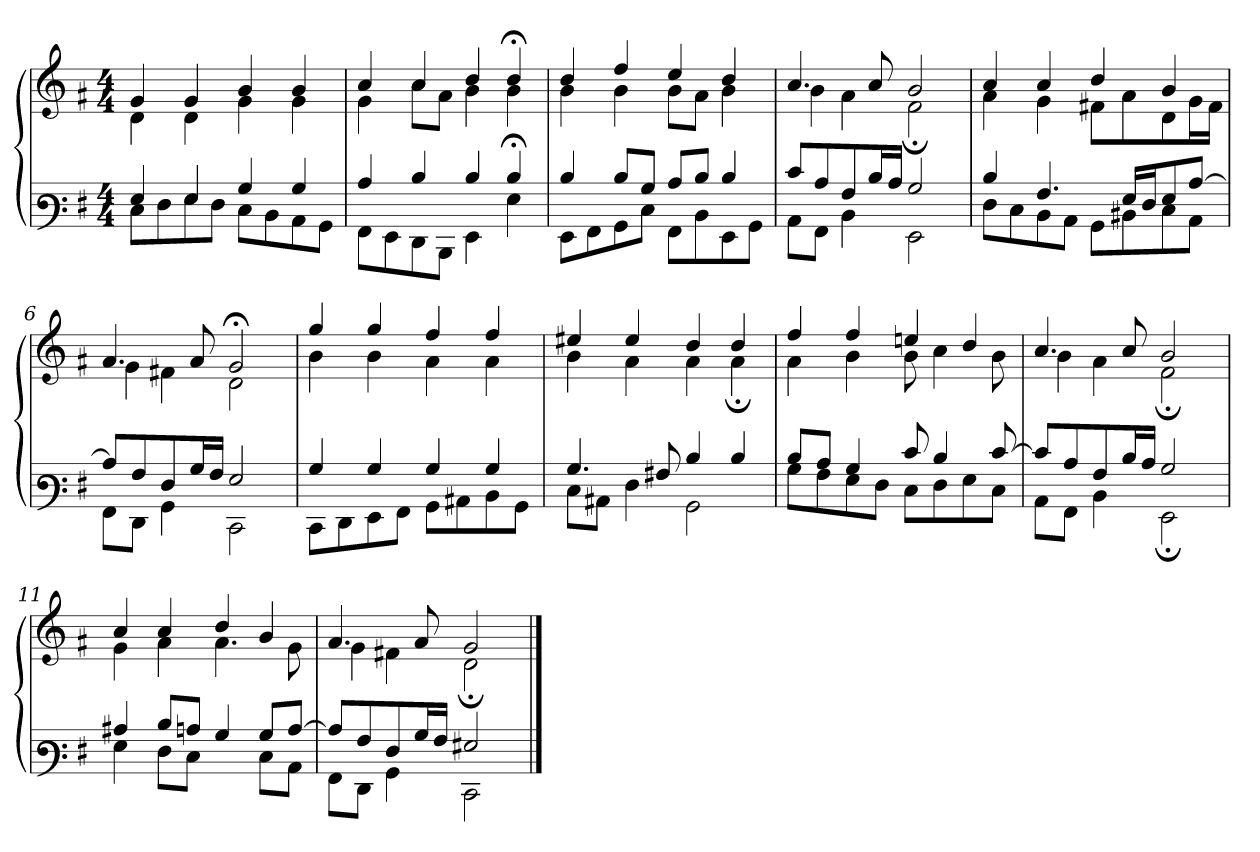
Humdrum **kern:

**kern	**kern
*part1	*part1
*staff2	*staff1
*clefF3	*clefG3
*k[f#]	*k[f#]
*M4/4	*M4/4
=1	=1
*^	*^
4G/	8E\L	4e/	4B\
.	8F#\	.	.
4G/	8G\	4e/	4B\
.	8F#\J	.	.
4B/	8E\L	4g/	4e\
.	8D\	.	.
4B/	8C\	4g/	4e\
.	8BB\J	.	.
=2	=2	=2	=2
4c/	8AA\L	4a/	4e\
.	8GG\	.	.
4d/	8FF#\	4a/	8a\L
.	8DD\J	.	8f#\J
4d/	4GG\	4b/	4g\
4d;/	4G\	4b;</	4g\
=3	=3	=3	=3
4d/	8GG\L	4b/	4g\
.	8AA\	.	.
8d/L	8BB\	4dd/	4g\
8B/J	8E\J	.	.
8c/L	8AA\L	4cc/	8g\L
8d/J	8D\	.	8f#\J
4d/	8GG\	4b/	4g\
.	8BB\J	.	.
=4	=4	=4	=4
8e/L	8C\L	4.a/	4g\
8c/	8AA\J	.	.
8A/	4D\	.	4f#\
16d/L	.	8a/	.
16c/JJ	.	.	.
2B/	2GG\	2g/	2d;<\
!!LO:LB:g=z	!!
=5	=5	=5	=5
4d/	8F#\L	4a/	4f#\
.	8E\	.	.
4.A/	8D\	4a/	4e\
.	8C\J	.	.
.	8BB\L	4b/	8d#X\L
16G/LL	8D#X\	.	8f#\
16F#/J	.	.	.
8G/	8E\	4g/	8B\
[>8c/J	8C\J	.	16e\L
.	.	.	16d#\JJ
=6	=6	=6	=6
8c/L]	8AA\L	4.f#/	4e\
8A/	8FF#\J	.	.
8F#/	4BB\	.	4d#X\
16B/L	.	8f#/	.
16A/JJ	.	.	.
2G/	2EE\	2e;</	2B\
=7	=7	=7	=7
4B/	8EE\L	4ee/	4g\
.	8FF#\	.	.
4B/	8GG\	4ee/	4g\
.	8AA\J	.	.
4B/	8BB\L	4dd/	4f#\
.	8C#X\	.	.
4B/	8D\	4dd/	4f#\
.	8BB\J	.	.
=8	=8	=8	=8
4.B/	8E\L	4cc#X/	4g\
.	8C#X\J	.	.
.	4F#\	4cc#/	4f#\
8A#X/	.	.	.
4d/	2BB\	4b/	4f#\
4d/	.	4b/	4f#;<\
!!LO:LB:g=z	!!
=9	=9	=9	=9
8d/L	8B\L	4dd/	4f#\
8c/J	8A\	.	.
4B/	8G\	4dd/	4g\
.	8F#\J	.	.
8e/	8E\L	4ccn/	8g\
4d/	8F#\	.	4a\
.	8G\	4b/	.
[>8e/	8E\J	.	8g\
=10	=10	=10	=10
8e/L]	8C\L	4.a/	4g\
8c/	8AA\J	.	.
8A/	4D\	.	4f#\
16d/L	.	8a/	.
16c/JJ	.	.	.
2B/	2GG;\	2g/	2d;<\
=11	=11	=11	=11
4c#X/	4G\	4a/	4e\
8d/L	8F#\L	4a/	4f#\
8cn/J	8E\J	.	.
4B/	4ryy	4b/	4.f#\
8B/L	8E\L	4g/	.
[>8c/J	8C\J	.	8e\
=12	=12	=12	=12
8c/L]	8AA\L	4.f#/	4e\
8A/	8FF#\J	.	.
8F#/	4BB\	.	4d#X\
16B/L	.	8f#/	.
16A/JJ	.	.	.
2G#X/	2EE\	2e/	2B;<\
*v	*v	*	*
*	*v	*v
==	==
*-	*-
